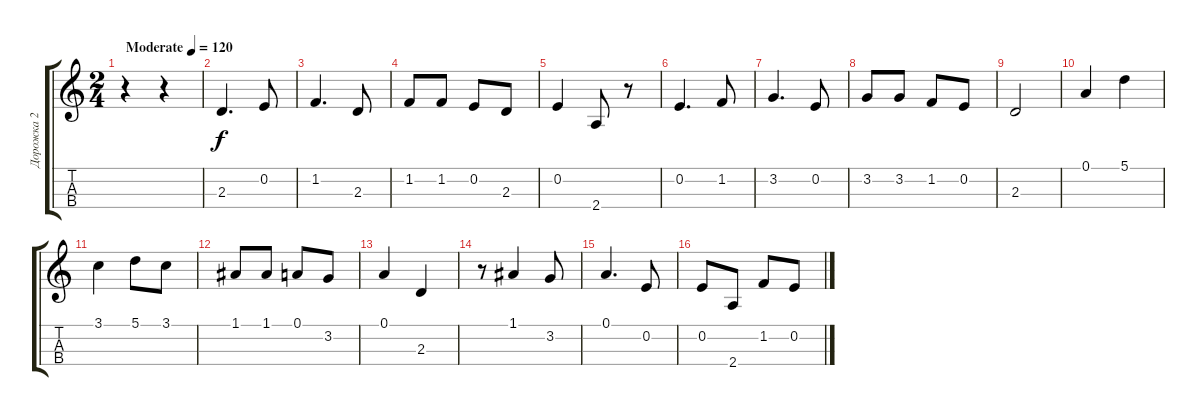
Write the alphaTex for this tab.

\track ("Дорожка 2" "Дорожка 2") {instrument acousticguitarsteel}
\staff {score tabs}
\tuning (A3 E3 C3 G2) {hide}
\ts (2 4)
\tempo (120 "Moderate")
\clef g2
\ks c
r.4{dy f instrument acousticguitarsteel} r.4 |
2.3.4{d} 0.2.8 |
1.2.4{d} 2.3.8 |
1.2.8 1.2.8 0.2.8 2.3.8 |
0.2.4 2.4.8 r.8 |
0.2.4{d} 1.2.8 |
3.2.4{d} 0.2.8 |
3.2.8 3.2.8 1.2.8 0.2.8 |
2.3.2 |
0.1.4 5.1.4 |
3.1.4 5.1.8 3.1.8 |
1.1.8 1.1.8 0.1.8 3.2.8 |
0.1.4 2.3.4 |
r.8 1.1.4 3.2.8 |
0.1.4{d} 0.2.8 |
0.2.8 2.4.8 1.2.8 0.2.8
